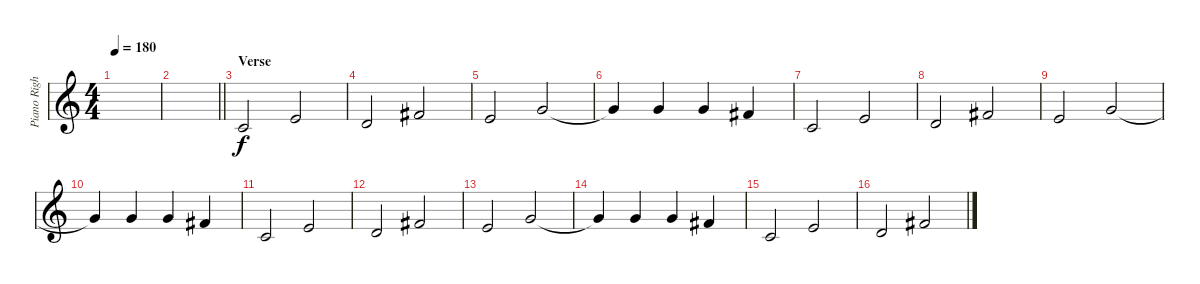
\track ("Piano Right" "Piano Righ") {instrument acousticgrandpiano}
\staff {score}
\tuning (E4 B3 G3 D3 A2 E2) {hide}
\ts (4 4)
\tempo 180
\clef g2
\ks c
|
\barLineRight lightlight
|
\section ("" "Verse")
1.2.2 0.1.2 |
3.2.2 2.1.2 |
0.1.2 3.1.2 |
3.1{t}.4 3.1.4 3.1.4 2.1.4 |
1.2.2 0.1.2 |
3.2.2 2.1.2 |
0.1.2 3.1.2 |
3.1{t}.4 3.1.4 3.1.4 2.1.4 |
1.2.2 0.1.2 |
3.2.2 2.1.2 |
0.1.2 3.1.2 |
3.1{t}.4 3.1.4 3.1.4 2.1.4 |
1.2.2 0.1.2 |
3.2.2 2.1.2
